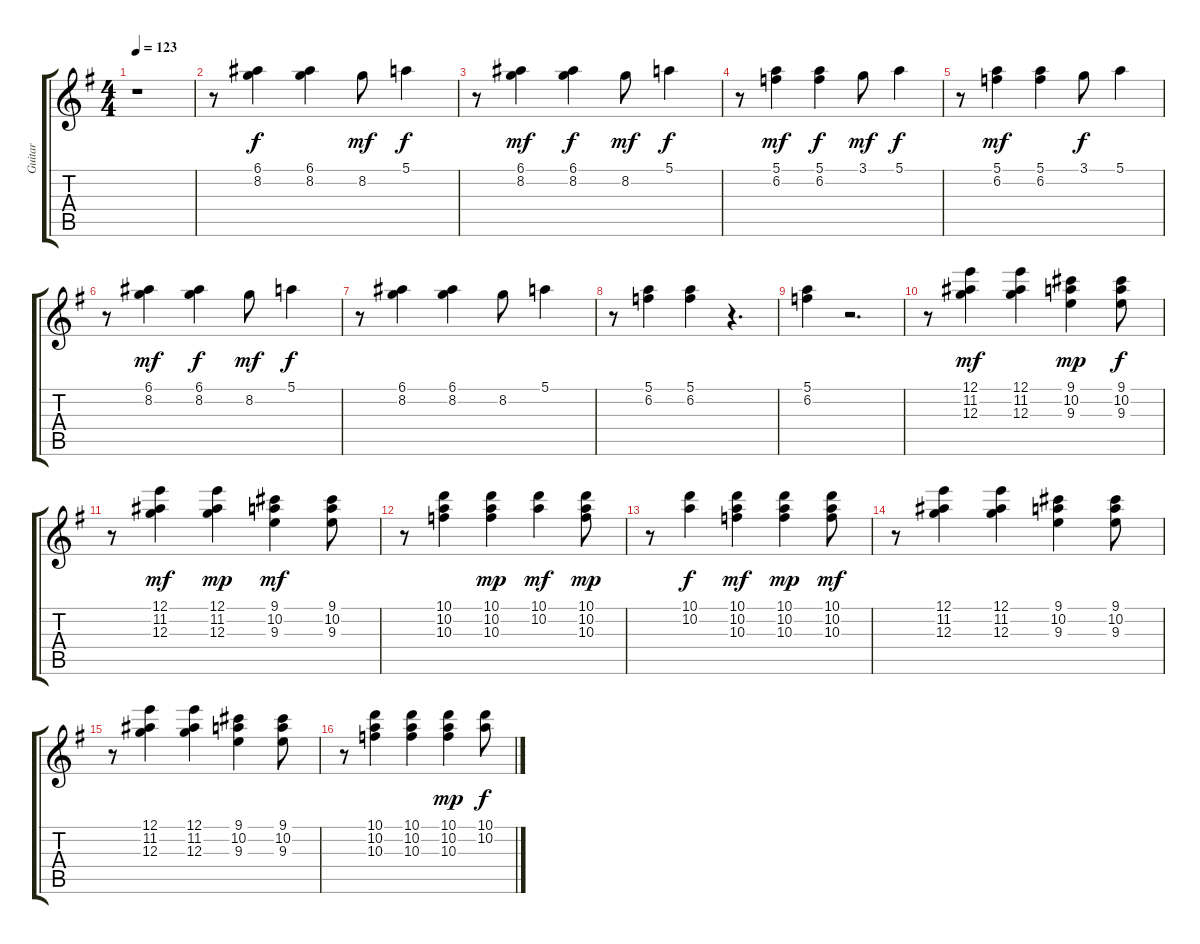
\track ("Guitar" "Guitar") {instrument electricguitarclean}
\staff {score tabs}
\tuning (E4 B3 G3 D3 A2 E2) {hide}
\ts (4 4)
\tempo 123
\clef g2
\ks g
r.1{dy f} |
r.8 (6.1 8.2).4 (6.1 8.2).4 8.2.8{dy mf} 5.1.4{dy f} |
r.8 (6.1 8.2).4{dy mf} (6.1 8.2).4{dy f} 8.2.8{dy mf} 5.1.4{dy f} |
r.8 (5.1 6.2).4{dy mf} (5.1 6.2).4{dy f} 3.1.8{dy mf} 5.1.4{dy f} |
r.8 (5.1 6.2).4{dy mf} (5.1 6.2).4 3.1.8{dy f} 5.1.4 |
r.8 (6.1 8.2).4{dy mf} (6.1 8.2).4{dy f} 8.2.8{dy mf} 5.1.4{dy f} |
r.8 (6.1 8.2).4 (6.1 8.2).4 8.2.8 5.1.4 |
r.8 (5.1 6.2).4 (5.1 6.2).4 r.4{d} |
(5.1 6.2).4 r.2{d} |
r.8 (12.1 11.2 12.3).4{dy mf} (12.1 11.2 12.3).4 (9.1 10.2 9.3).4{dy mp} (9.1 10.2 9.3).8{dy f} |
r.8 (12.1 11.2 12.3).4{dy mf} (12.1 11.2 12.3).4{dy mp} (9.1 10.2 9.3).4{dy mf} (9.1 10.2 9.3).8 |
r.8 (10.1 10.2 10.3).4 (10.1 10.2 10.3).4{dy mp} (10.1 10.2).4{dy mf} (10.1 10.2 10.3).8{dy mp} |
r.8 (10.1 10.2).4{dy f} (10.1 10.2 10.3).4{dy mf} (10.1 10.2 10.3).4{dy mp} (10.1 10.2 10.3).8{dy mf} |
r.8 (12.1 11.2 12.3).4 (12.1 11.2 12.3).4 (9.1 10.2 9.3).4 (9.1 10.2 9.3).8 |
r.8 (12.1 11.2 12.3).4 (12.1 11.2 12.3).4 (9.1 10.2 9.3).4 (9.1 10.2 9.3).8 |
r.8 (10.1 10.2 10.3).4 (10.1 10.2 10.3).4 (10.1 10.2 10.3).4{dy mp} (10.1 10.2).8{dy f}
